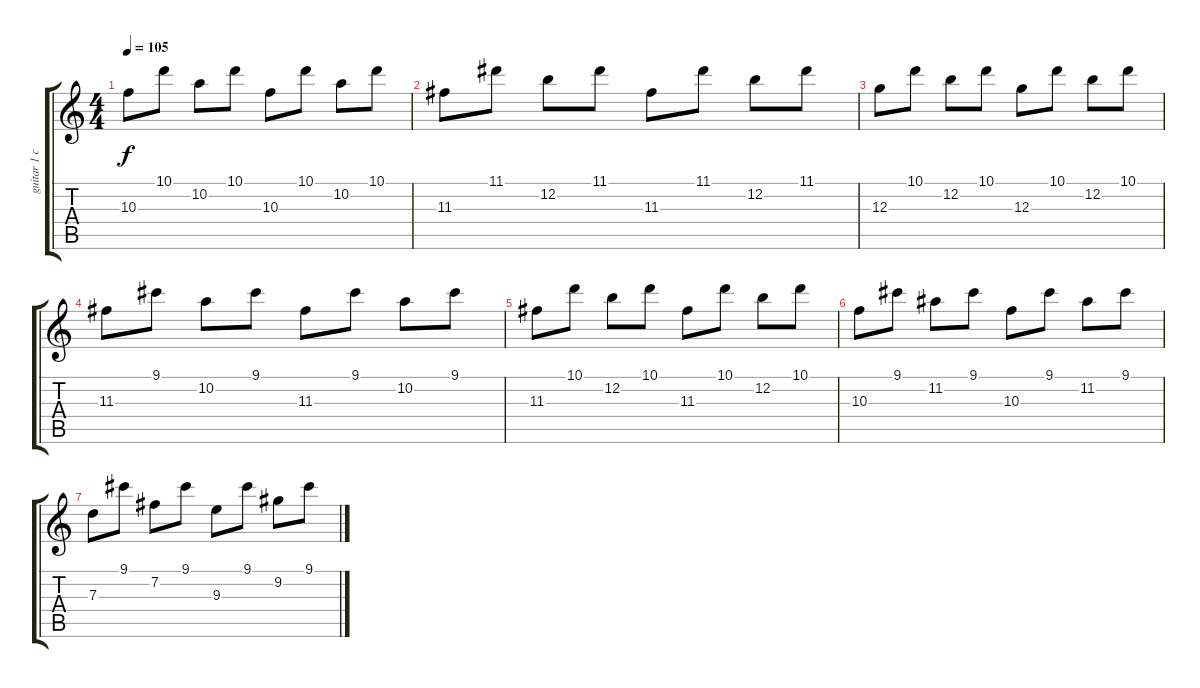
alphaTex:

\track ("guitar 1 clean" "guitar 1 c") {instrument electricguitarmuted}
\staff {score tabs}
\tuning (E4 B3 G3 D3 A2 E2) {hide}
\ts (4 4)
\tempo 105
\clef g2
\ks c
10.3.8{dy f} 10.1.8 10.2.8 10.1.8 10.3.8 10.1.8 10.2.8 10.1.8 |
11.3.8 11.1.8 12.2.8 11.1.8 11.3.8 11.1.8 12.2.8 11.1.8 |
12.3.8 10.1.8 12.2.8 10.1.8 12.3.8 10.1.8 12.2.8 10.1.8 |
11.3.8 9.1.8 10.2.8 9.1.8 11.3.8 9.1.8 10.2.8 9.1.8 |
11.3.8 10.1.8 12.2.8 10.1.8 11.3.8 10.1.8 12.2.8 10.1.8 |
10.3.8 9.1.8 11.2.8 9.1.8 10.3.8 9.1.8 11.2.8 9.1.8 |
7.3.8 9.1.8 7.2.8 9.1.8 9.3.8 9.1.8 9.2.8 9.1.8
